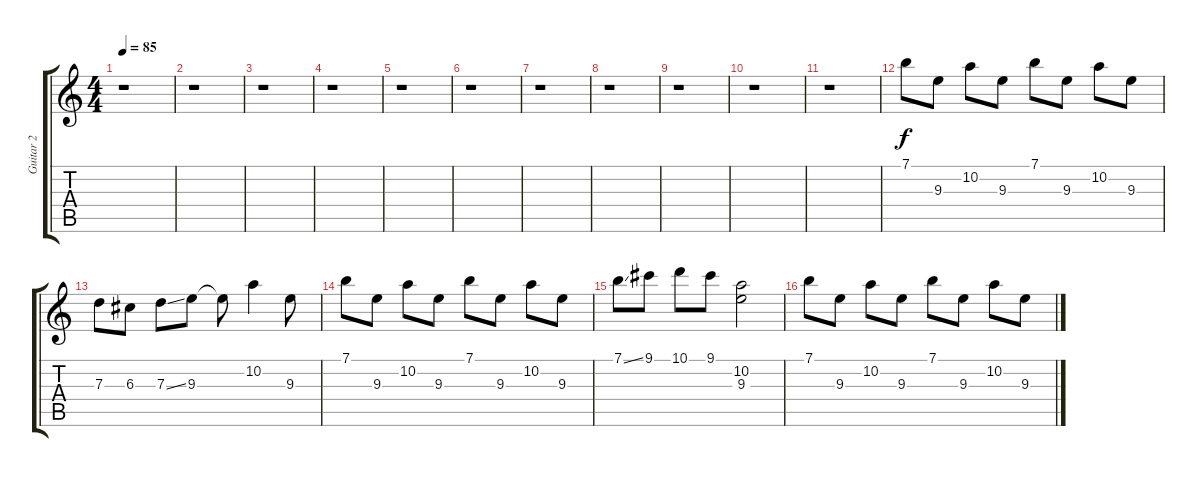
\track ("Guitar 2" "Guitar 2") {instrument electricguitarclean}
\staff {score tabs}
\tuning (E4 B3 G3 D3 A2 E2) {hide}
\ts (4 4)
\tempo 85
\clef g2
\ks c
r.1{dy f} |
r.1 |
r.1 |
r.1 |
r.1 |
r.1 |
r.1 |
r.1 |
r.1 |
r.1 |
r.1 |
7.1.8 9.3.8 10.2.8 9.3.8 7.1.8 9.3.8 10.2.8 9.3.8 |
7.3.8 6.3.8 7.3{ss}.8 9.3.8 9.3{t}.8 10.2.4 9.3.8 |
7.1.8 9.3.8 10.2.8 9.3.8 7.1.8 9.3.8 10.2.8 9.3.8 |
7.1{ss}.8 9.1.8 10.1.8 9.1.8 (10.2 9.3).2 |
7.1.8 9.3.8 10.2.8 9.3.8 7.1.8 9.3.8 10.2.8 9.3.8
